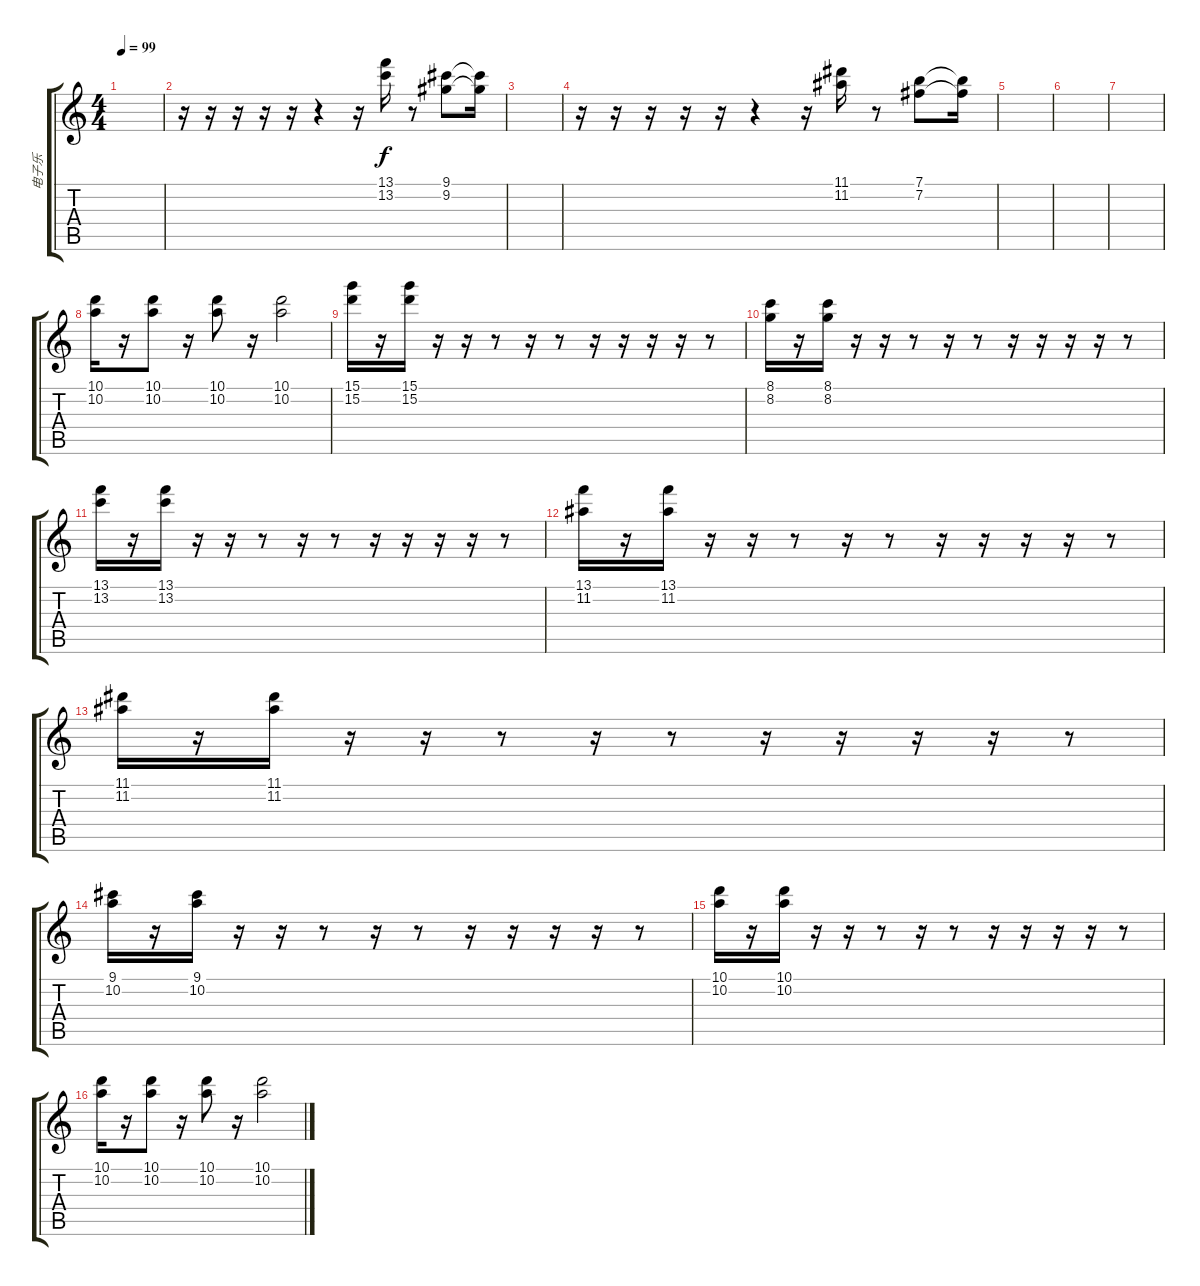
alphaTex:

\track ("电子乐" "电子乐") {instrument acousticguitarsteel}
\staff {score tabs}
\tuning (E4 B3 G3 D3 A2 E2) {hide}
\ts (4 4)
\tempo 99
\clef g2
\ks c
|
r.16 r.16 r.16 r.16 r.16 r.4 r.16 (13.1 13.2).16 r.8 (9.1 9.2).8 (9.1{t} 9.2{t}).16 |
|
r.16 r.16 r.16 r.16 r.16 r.4 r.16 (11.1 11.2).16 r.8 (7.1 7.2).8 (7.1{t} 7.2{t}).16 |
|
|
|
(10.1 10.2).16 r.16 (10.1 10.2).8 r.16 (10.1 10.2).8 r.16 (10.1 10.2).2 |
(15.1 15.2).16 r.16 (15.1 15.2).16 r.16 r.16 r.8 r.16 r.8 r.16 r.16 r.16 r.16 r.8 |
(8.1 8.2).16 r.16 (8.1 8.2).16 r.16 r.16 r.8 r.16 r.8 r.16 r.16 r.16 r.16 r.8 |
(13.1 13.2).16 r.16 (13.1 13.2).16 r.16 r.16 r.8 r.16 r.8 r.16 r.16 r.16 r.16 r.8 |
(13.1 11.2).16 r.16 (13.1 11.2).16 r.16 r.16 r.8 r.16 r.8 r.16 r.16 r.16 r.16 r.8 |
(11.1 11.2).16 r.16 (11.1 11.2).16 r.16 r.16 r.8 r.16 r.8 r.16 r.16 r.16 r.16 r.8 |
(9.1 10.2).16 r.16 (9.1 10.2).16 r.16 r.16 r.8 r.16 r.8 r.16 r.16 r.16 r.16 r.8 |
(10.1 10.2).16 r.16 (10.1 10.2).16 r.16 r.16 r.8 r.16 r.8 r.16 r.16 r.16 r.16 r.8 |
(10.1 10.2).16 r.16 (10.1 10.2).8 r.16 (10.1 10.2).8 r.16 (10.1 10.2).2
